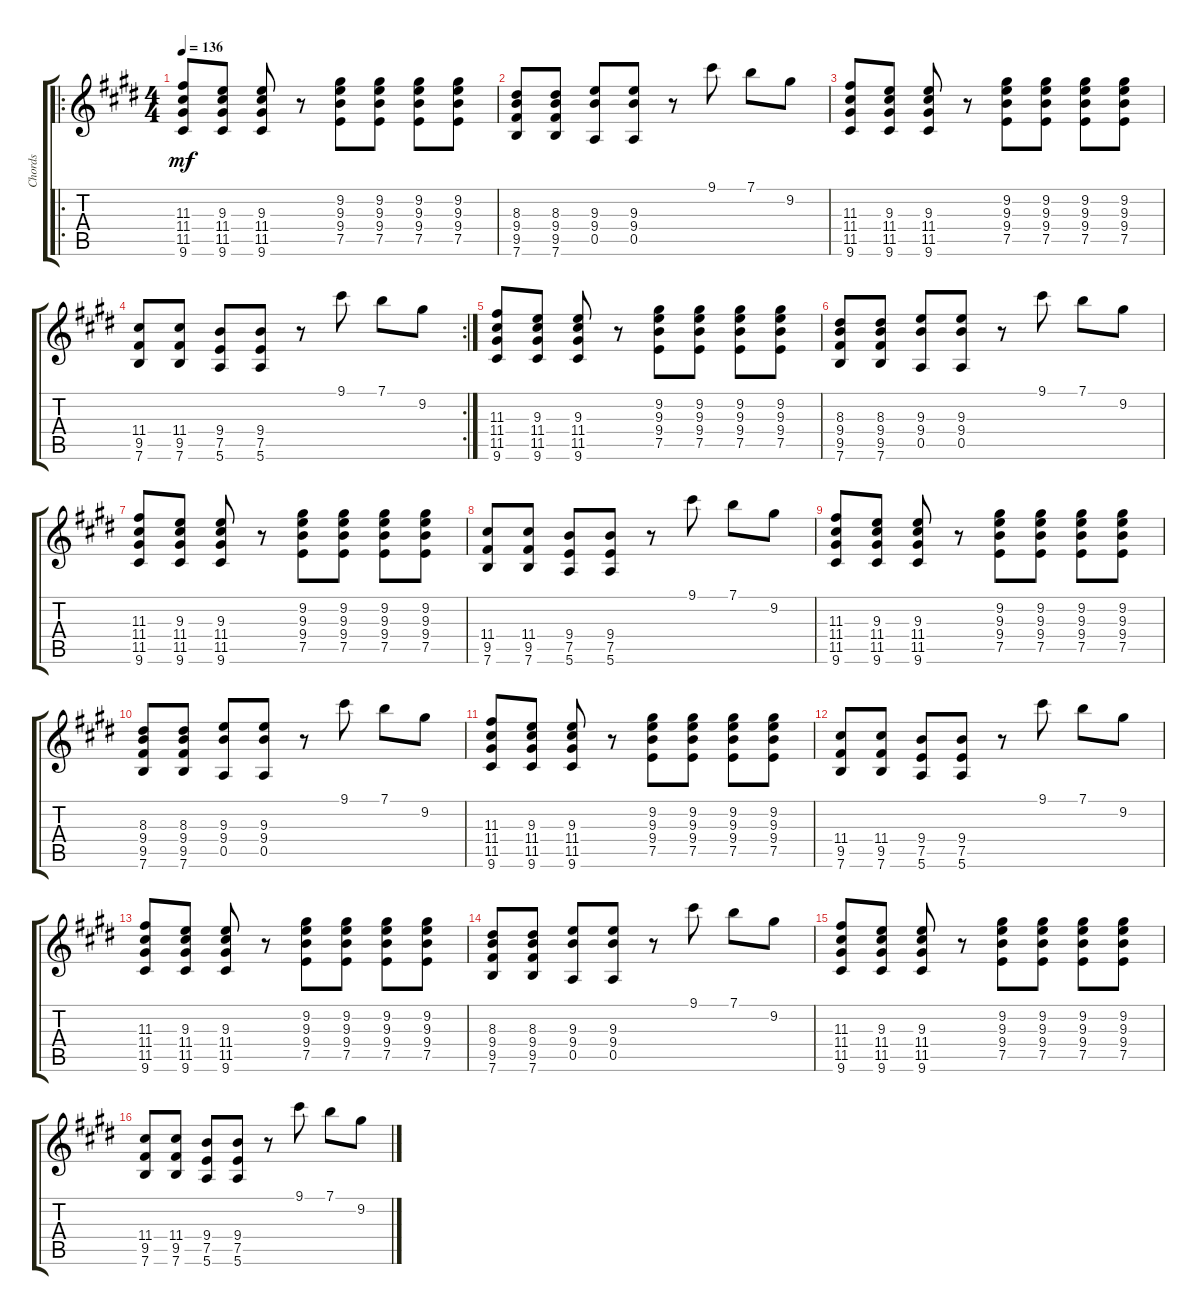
\track ("Chords" "Chords") {instrument overdrivenguitar}
\staff {score tabs}
\tuning (E4 B3 G3 D3 A2 E2) {hide}
\ro
\ts (4 4)
\tempo 136
\clef g2
\ks e
(11.3 11.4 11.5 9.6).8{dy mf instrument overdrivenguitar} (9.3 11.4 11.5 9.6).8 (9.3 11.4 11.5 9.6).8 r.8 (9.2 9.3 9.4 7.5).8 (9.2 9.3 9.4 7.5).8 (9.2 9.3 9.4 7.5).8 (9.2 9.3 9.4 7.5).8 |
(8.3 9.4 9.5 7.6).8 (8.3 9.4 9.5 7.6).8 (9.3 9.4 0.5).8 (9.3 9.4 0.5).8 r.8 9.1.8 7.1.8 9.2.8 |
(11.3 11.4 11.5 9.6).8 (9.3 11.4 11.5 9.6).8 (9.3 11.4 11.5 9.6).8 r.8 (9.2 9.3 9.4 7.5).8 (9.2 9.3 9.4 7.5).8 (9.2 9.3 9.4 7.5).8 (9.2 9.3 9.4 7.5).8 |
\rc 2
(11.4 9.5 7.6).8 (11.4 9.5 7.6).8 (9.4 7.5 5.6).8 (9.4 7.5 5.6).8 r.8 9.1.8 7.1.8 9.2.8 |
(11.3 11.4 11.5 9.6).8 (9.3 11.4 11.5 9.6).8 (9.3 11.4 11.5 9.6).8 r.8 (9.2 9.3 9.4 7.5).8 (9.2 9.3 9.4 7.5).8 (9.2 9.3 9.4 7.5).8 (9.2 9.3 9.4 7.5).8 |
(8.3 9.4 9.5 7.6).8 (8.3 9.4 9.5 7.6).8 (9.3 9.4 0.5).8 (9.3 9.4 0.5).8 r.8 9.1.8 7.1.8 9.2.8 |
(11.3 11.4 11.5 9.6).8 (9.3 11.4 11.5 9.6).8 (9.3 11.4 11.5 9.6).8 r.8 (9.2 9.3 9.4 7.5).8 (9.2 9.3 9.4 7.5).8 (9.2 9.3 9.4 7.5).8 (9.2 9.3 9.4 7.5).8 |
(11.4 9.5 7.6).8 (11.4 9.5 7.6).8 (9.4 7.5 5.6).8 (9.4 7.5 5.6).8 r.8 9.1.8 7.1.8 9.2.8 |
(11.3 11.4 11.5 9.6).8 (9.3 11.4 11.5 9.6).8 (9.3 11.4 11.5 9.6).8 r.8 (9.2 9.3 9.4 7.5).8 (9.2 9.3 9.4 7.5).8 (9.2 9.3 9.4 7.5).8 (9.2 9.3 9.4 7.5).8 |
(8.3 9.4 9.5 7.6).8 (8.3 9.4 9.5 7.6).8 (9.3 9.4 0.5).8 (9.3 9.4 0.5).8 r.8 9.1.8 7.1.8 9.2.8 |
(11.3 11.4 11.5 9.6).8 (9.3 11.4 11.5 9.6).8 (9.3 11.4 11.5 9.6).8 r.8 (9.2 9.3 9.4 7.5).8 (9.2 9.3 9.4 7.5).8 (9.2 9.3 9.4 7.5).8 (9.2 9.3 9.4 7.5).8 |
(11.4 9.5 7.6).8 (11.4 9.5 7.6).8 (9.4 7.5 5.6).8 (9.4 7.5 5.6).8 r.8 9.1.8 7.1.8 9.2.8 |
(11.3 11.4 11.5 9.6).8 (9.3 11.4 11.5 9.6).8 (9.3 11.4 11.5 9.6).8 r.8 (9.2 9.3 9.4 7.5).8 (9.2 9.3 9.4 7.5).8 (9.2 9.3 9.4 7.5).8 (9.2 9.3 9.4 7.5).8 |
(8.3 9.4 9.5 7.6).8 (8.3 9.4 9.5 7.6).8 (9.3 9.4 0.5).8 (9.3 9.4 0.5).8 r.8 9.1.8 7.1.8 9.2.8 |
(11.3 11.4 11.5 9.6).8 (9.3 11.4 11.5 9.6).8 (9.3 11.4 11.5 9.6).8 r.8 (9.2 9.3 9.4 7.5).8 (9.2 9.3 9.4 7.5).8 (9.2 9.3 9.4 7.5).8 (9.2 9.3 9.4 7.5).8 |
(11.4 9.5 7.6).8 (11.4 9.5 7.6).8 (9.4 7.5 5.6).8 (9.4 7.5 5.6).8 r.8 9.1.8 7.1.8 9.2.8
